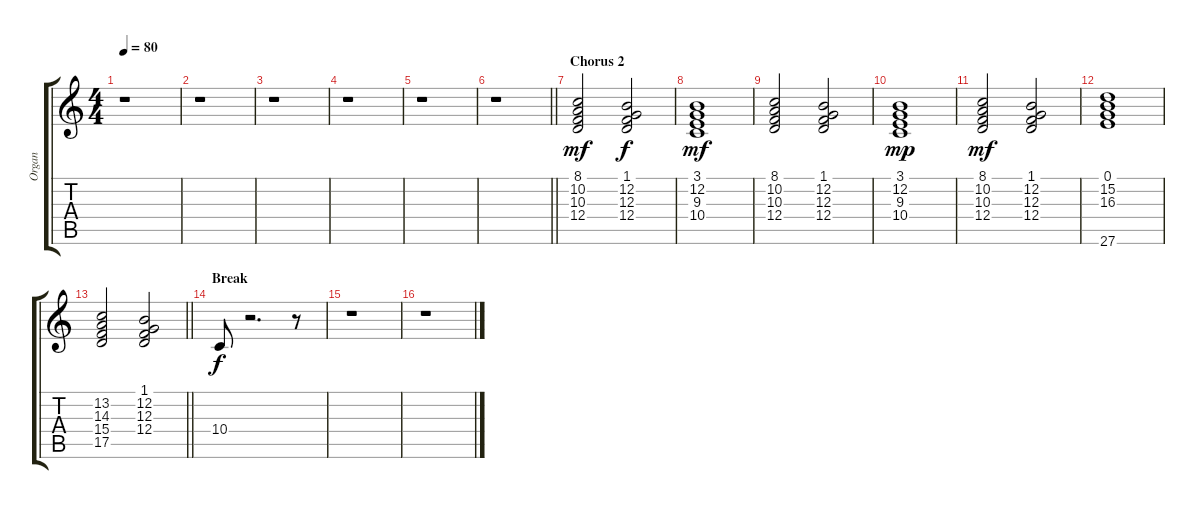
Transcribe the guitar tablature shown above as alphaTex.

\track ("Organ" "Organ") {instrument drawbarorgan}
\staff {score tabs}
\tuning (E4 B3 G3 D3 A2 E2) {hide}
\ts (4 4)
\tempo 80
\clef g2
\ks c
r.1{dy p} |
r.1 |
r.1 |
r.1 |
r.1 |
\barLineRight lightlight
r.1 |
\section ("" "Chorus 2")
(8.1 10.2 10.3 12.4).2{dy mf} (1.1 12.2 12.3 12.4).2{dy f} |
(3.1 12.2 9.3 10.4).1{dy mf} |
(8.1 10.2 10.3 12.4).2 (1.1 12.2 12.3 12.4).2 |
(3.1 12.2 9.3 10.4).1{dy mp} |
(8.1 10.2 10.3 12.4).2{dy mf} (1.1 12.2 12.3 12.4).2 |
(0.1 15.2 16.3 27.6).1 |
\barLineRight lightlight
(13.2 14.3 15.4 17.5).2 (1.1 12.2 12.3 12.4).2 |
\section ("" "Break")
10.4.8{dy f} r.2{d} r.8 |
r.1 |
r.1
